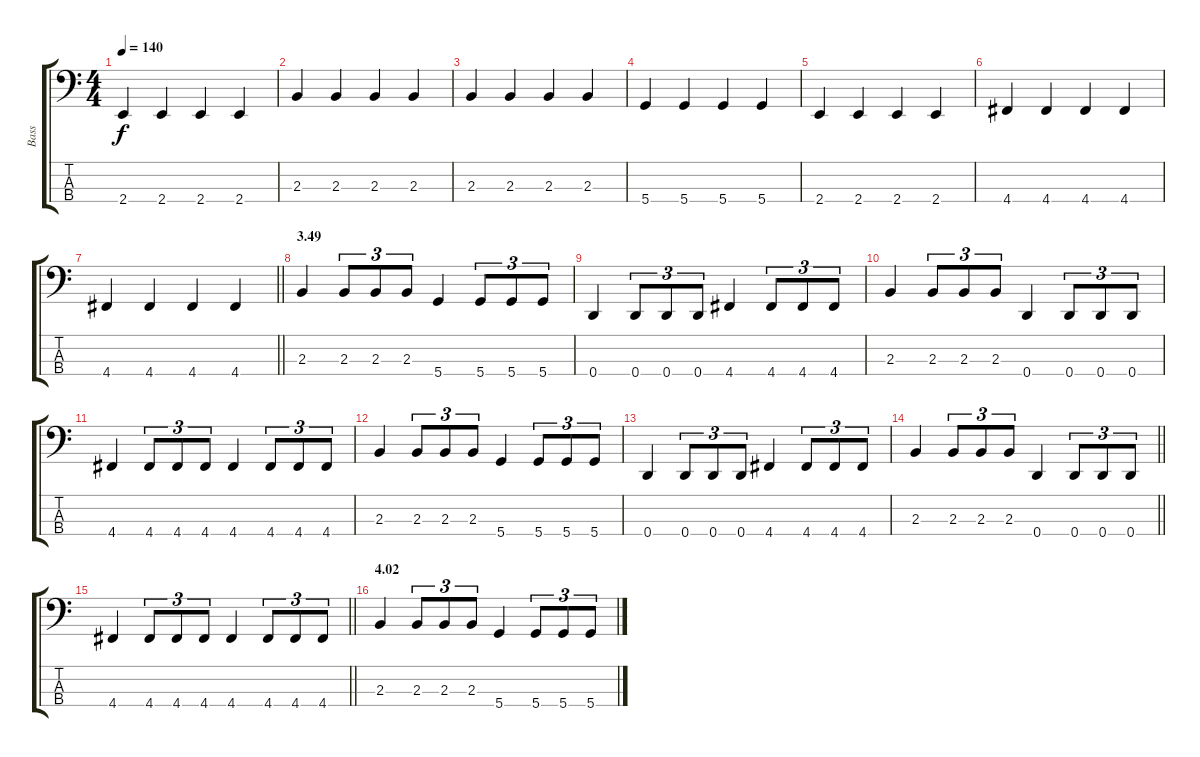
\track ("Bass" "Bass") {instrument electricbassfinger}
\staff {score tabs}
\tuning (G2 D2 A1 D1) {hide}
\ts (4 4)
\tempo 140
\clef f4
\ks c
2.4.4{dy f} 2.4.4 2.4.4 2.4.4 |
2.3.4 2.3.4 2.3.4 2.3.4 |
2.3.4 2.3.4 2.3.4 2.3.4 |
5.4.4 5.4.4 5.4.4 5.4.4 |
2.4.4 2.4.4 2.4.4 2.4.4 |
4.4.4 4.4.4 4.4.4 4.4.4 |
\barLineRight lightlight
4.4.4 4.4.4 4.4.4 4.4.4 |
\section ("" "3.49")
2.3.4 2.3.8{tu (3 2)} 2.3.8{tu (3 2)} 2.3.8{tu (3 2)} 5.4.4 5.4.8{tu (3 2)} 5.4.8{tu (3 2)} 5.4.8{tu (3 2)} |
0.4.4 0.4.8{tu (3 2)} 0.4.8{tu (3 2)} 0.4.8{tu (3 2)} 4.4.4 4.4.8{tu (3 2)} 4.4.8{tu (3 2)} 4.4.8{tu (3 2)} |
2.3.4 2.3.8{tu (3 2)} 2.3.8{tu (3 2)} 2.3.8{tu (3 2)} 0.4.4 0.4.8{tu (3 2)} 0.4.8{tu (3 2)} 0.4.8{tu (3 2)} |
4.4.4 4.4.8{tu (3 2)} 4.4.8{tu (3 2)} 4.4.8{tu (3 2)} 4.4.4 4.4.8{tu (3 2)} 4.4.8{tu (3 2)} 4.4.8{tu (3 2)} |
2.3.4 2.3.8{tu (3 2)} 2.3.8{tu (3 2)} 2.3.8{tu (3 2)} 5.4.4 5.4.8{tu (3 2)} 5.4.8{tu (3 2)} 5.4.8{tu (3 2)} |
0.4.4 0.4.8{tu (3 2)} 0.4.8{tu (3 2)} 0.4.8{tu (3 2)} 4.4.4 4.4.8{tu (3 2)} 4.4.8{tu (3 2)} 4.4.8{tu (3 2)} |
\barLineRight lightlight
2.3.4 2.3.8{tu (3 2)} 2.3.8{tu (3 2)} 2.3.8{tu (3 2)} 0.4.4 0.4.8{tu (3 2)} 0.4.8{tu (3 2)} 0.4.8{tu (3 2)} |
\barLineRight lightlight
4.4.4 4.4.8{tu (3 2)} 4.4.8{tu (3 2)} 4.4.8{tu (3 2)} 4.4.4 4.4.8{tu (3 2)} 4.4.8{tu (3 2)} 4.4.8{tu (3 2)} |
\section ("" "4.02")
2.3.4 2.3.8{tu (3 2)} 2.3.8{tu (3 2)} 2.3.8{tu (3 2)} 5.4.4 5.4.8{tu (3 2)} 5.4.8{tu (3 2)} 5.4.8{tu (3 2)}
